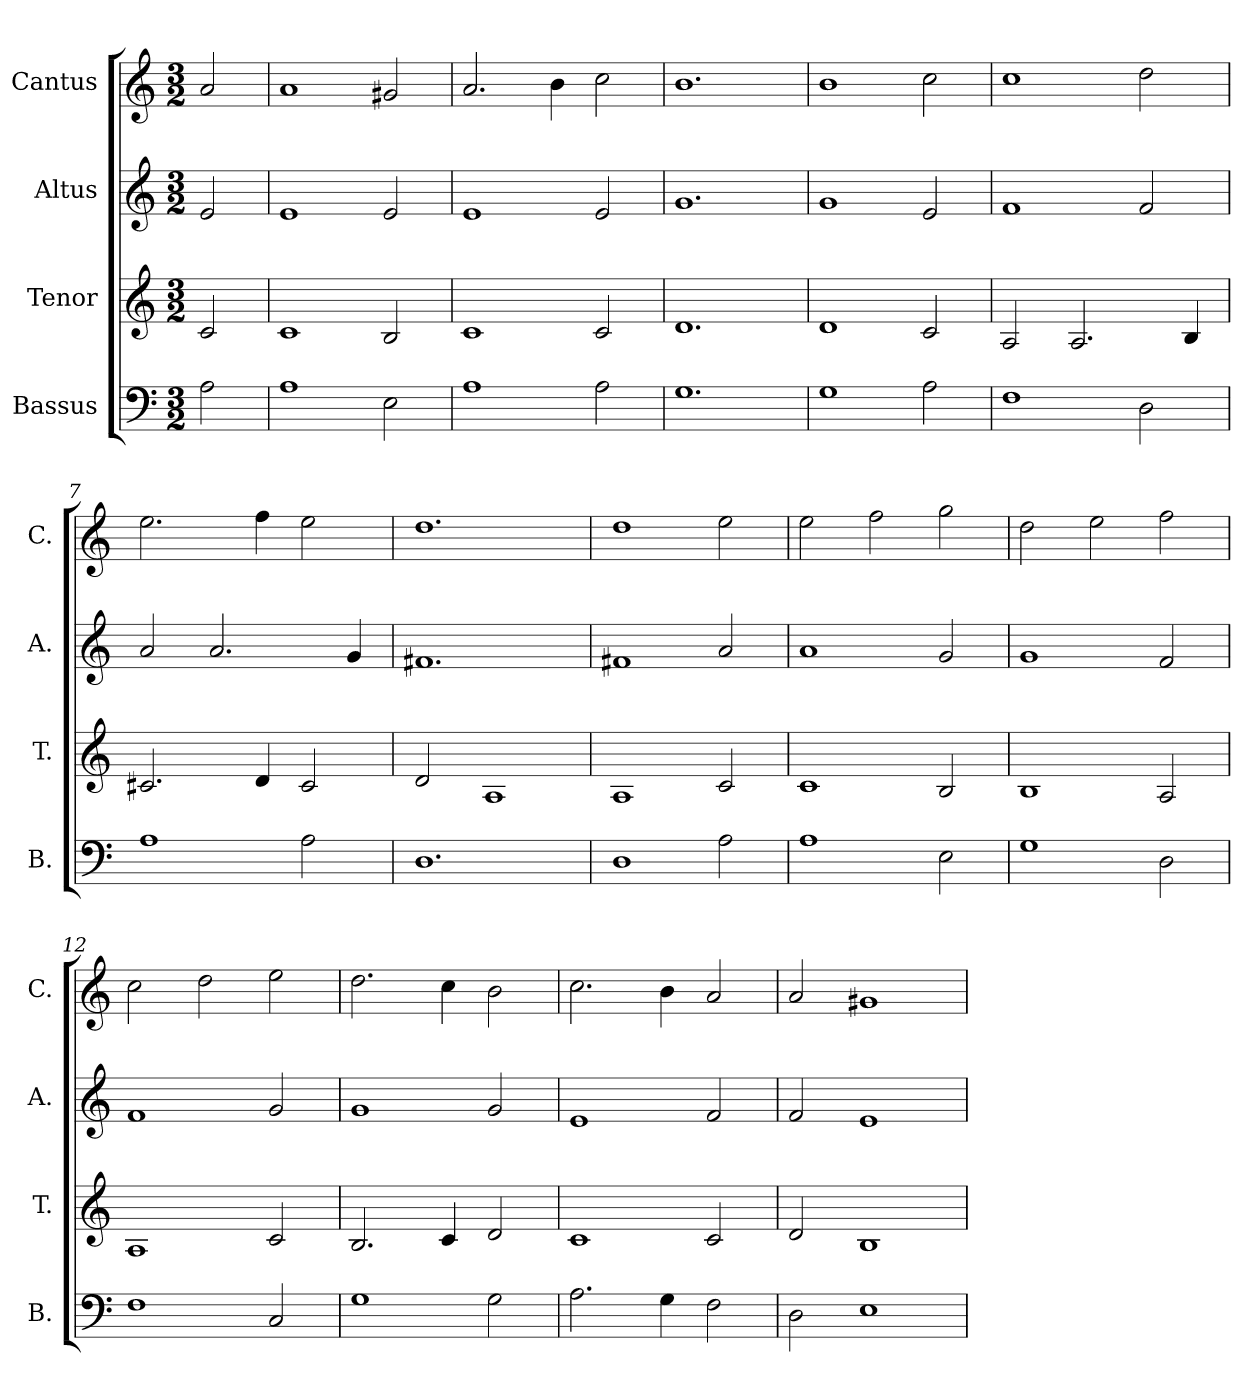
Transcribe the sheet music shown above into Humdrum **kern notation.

**kern	**kern	**kern	**kern
*part4	*part3	*part2	*part1
*staff4	*staff3	*staff2	*staff1
*I"Bassus	*I"Tenor	*I"Altus	*I"Cantus
*I'B.	*I'T.	*I'A.	*I'C.
*clefF4	*clefG2	*clefG2	*clefG2
*k[]	*k[]	*k[]	*k[]
*M3/2	*M3/2	*M3/2	*M3/2
=1	=1	=1	=1
2A\	2c/	2e/	2a/
=2	=2	=2	=2
1A	1c	1e	1a
2E\	2B/	2e/	2g#X/
=3	=3	=3	=3
1A	1c	1e	2.a/
.	.	.	4b\
2A\	2c/	2e/	2cc\
=4	=4	=4	=4
1.G	1.d	1.g	1.b
=5	=5	=5	=5
1G	1d	1g	1b
2A\	2c/	2e/	2cc\
=6	=6	=6	=6
1F	2A/	1f	1cc
.	2.A/	.	.
2D\	.	2f/	2dd\
.	4B/	.	.
=7	=7	=7	=7
1A	2.c#X/	2a/	2.ee\
.	.	2.a/	.
.	4d/	.	4ff\
2A\	2c#/	.	2ee\
.	.	4g/	.
=8	=8	=8	=8
1.D	2d/	1.f#X	1.dd
.	1A	.	.
=9	=9	=9	=9
1D	1A	1f#X	1dd
2A\	2c/	2a/	2ee\
=10	=10	=10	=10
1A	1c	1a	2ee\
.	.	.	2ff\
2E\	2B/	2g/	2gg\
=11	=11	=11	=11
1G	1B	1g	2dd\
.	.	.	2ee\
2D\	2A/	2f/	2ff\
!!LO:LB:g=z
=12	=12	=12	=12
1F	1A	1f	2cc\
.	.	.	2dd\
2C/	2c/	2g/	2ee\
=13	=13	=13	=13
1G	2.B/	1g	2.dd\
.	4c/	.	4cc\
2G\	2d/	2g/	2b\
=14	=14	=14	=14
2.A\	1c	1e	2.cc\
4G\	.	.	4b\
2F\	2c/	2f/	2a/
=15	=15	=15	=15
2D\	2d/	2f/	2a/
1E	1B	1e	1g#X
=	=	=	=
*-	*-	*-	*-
